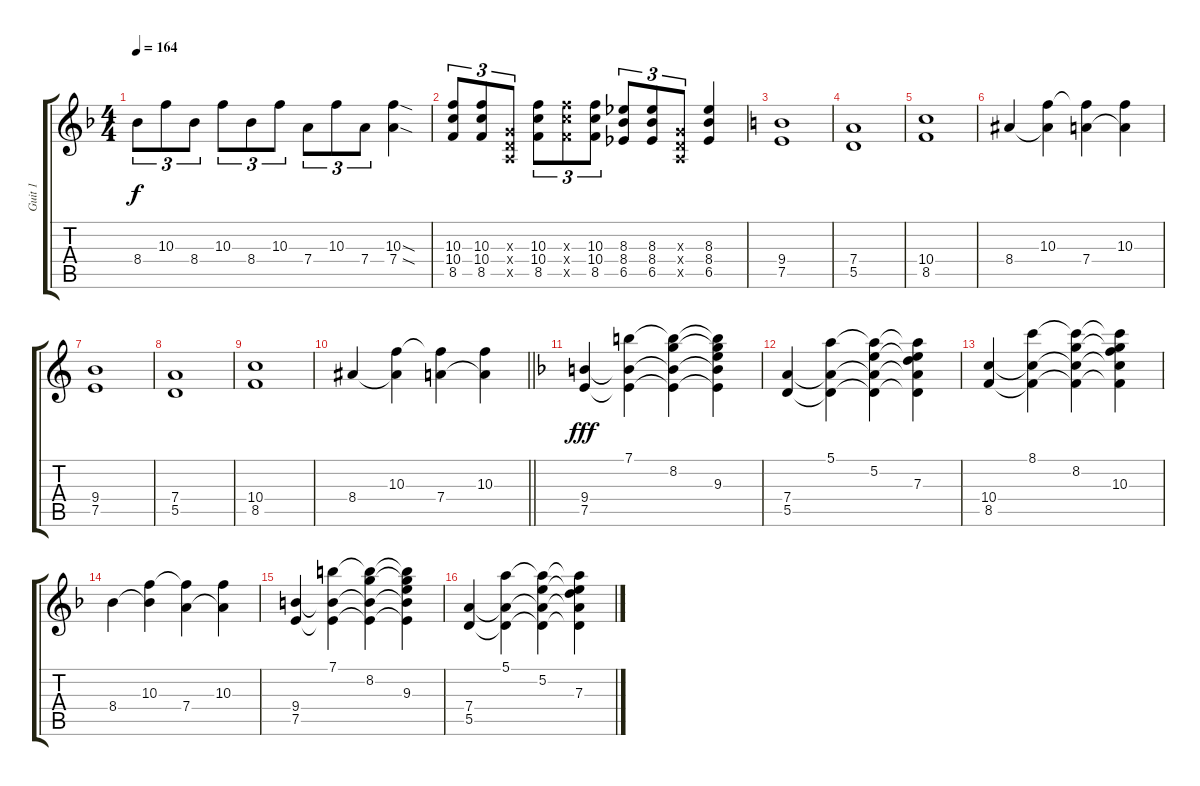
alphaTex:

\track ("Guit 1" "Guit 1") {instrument distortionguitar}
\staff {score tabs}
\tuning (E4 B3 G3 D3 A2 E2) {hide}
\ts (4 4)
\tempo 164
\clef g2
\ks f
8.4.8{tu (3 2) dy f} 10.3.8{tu (3 2)} 8.4.8{tu (3 2)} 10.3.8{tu (3 2)} 8.4.8{tu (3 2)} 10.3.8{tu (3 2)} 7.4.8{tu (3 2)} 10.3.8{tu (3 2)} 7.4.8{tu (3 2)} (10.3{sod} 7.4{sod}).4 |
(10.3 10.4 8.5).8{tu (3 2)} (10.3 10.4 8.5).8{tu (3 2)} (0.3{x} 0.4{x} 0.5{x}).8{tu (3 2)} (10.3 10.4 8.5).8{tu (3 2)} (10.3{x} 10.4{x} 8.5{x}).8{tu (3 2)} (10.3 10.4 8.5).8{tu (3 2)} (8.3 8.4 6.5).8{tu (3 2)} (8.3 8.4 6.5).8{tu (3 2)} (0.3{x} 0.4{x} 0.5{x}).8{tu (3 2)} (8.3 8.4 6.5).4 |
\ks c
(9.4 7.5).1 |
(7.4 5.5).1 |
(10.4 8.5).1 |
8.4.4 (10.3 8.4{t}).4 (10.3{t} 7.4).4 (10.3 7.4{t}).4 |
(9.4 7.5).1 |
(7.4 5.5).1 |
(10.4 8.5).1 |
\barLineRight lightlight
8.4.4 (10.3 8.4{t}).4 (10.3{t} 7.4).4 (10.3 7.4{t}).4 |
\ks f
(9.4 7.5).4{dy fff} (7.1 9.4{t} 7.5{t}).4 (7.1{t} 8.2 9.4{t} 7.5{t}).4 (7.1{t} 8.2{t} 9.3 9.4{t} 7.5{t}).4 |
(7.4 5.5).4 (5.1 7.4{t} 5.5{t}).4 (5.1{t} 5.2 7.4{t} 5.5{t}).4 (5.1{t} 5.2{t} 7.3 7.4{t} 5.5{t}).4 |
(10.4 8.5).4 (8.1 10.4{t} 8.5{t}).4 (8.1{t} 8.2 10.4{t} 8.5{t}).4 (8.1{t} 8.2{t} 10.3 10.4{t} 8.5{t}).4 |
8.4.4 (10.3 8.4{t}).4 (10.3{t} 7.4).4 (10.3 7.4{t}).4 |
(9.4 7.5).4 (7.1 9.4{t} 7.5{t}).4 (7.1{t} 8.2 9.4{t} 7.5{t}).4 (7.1{t} 8.2{t} 9.3 9.4{t} 7.5{t}).4 |
(7.4 5.5).4 (5.1 7.4{t} 5.5{t}).4 (5.1{t} 5.2 7.4{t} 5.5{t}).4 (5.1{t} 5.2{t} 7.3 7.4{t} 5.5{t}).4
